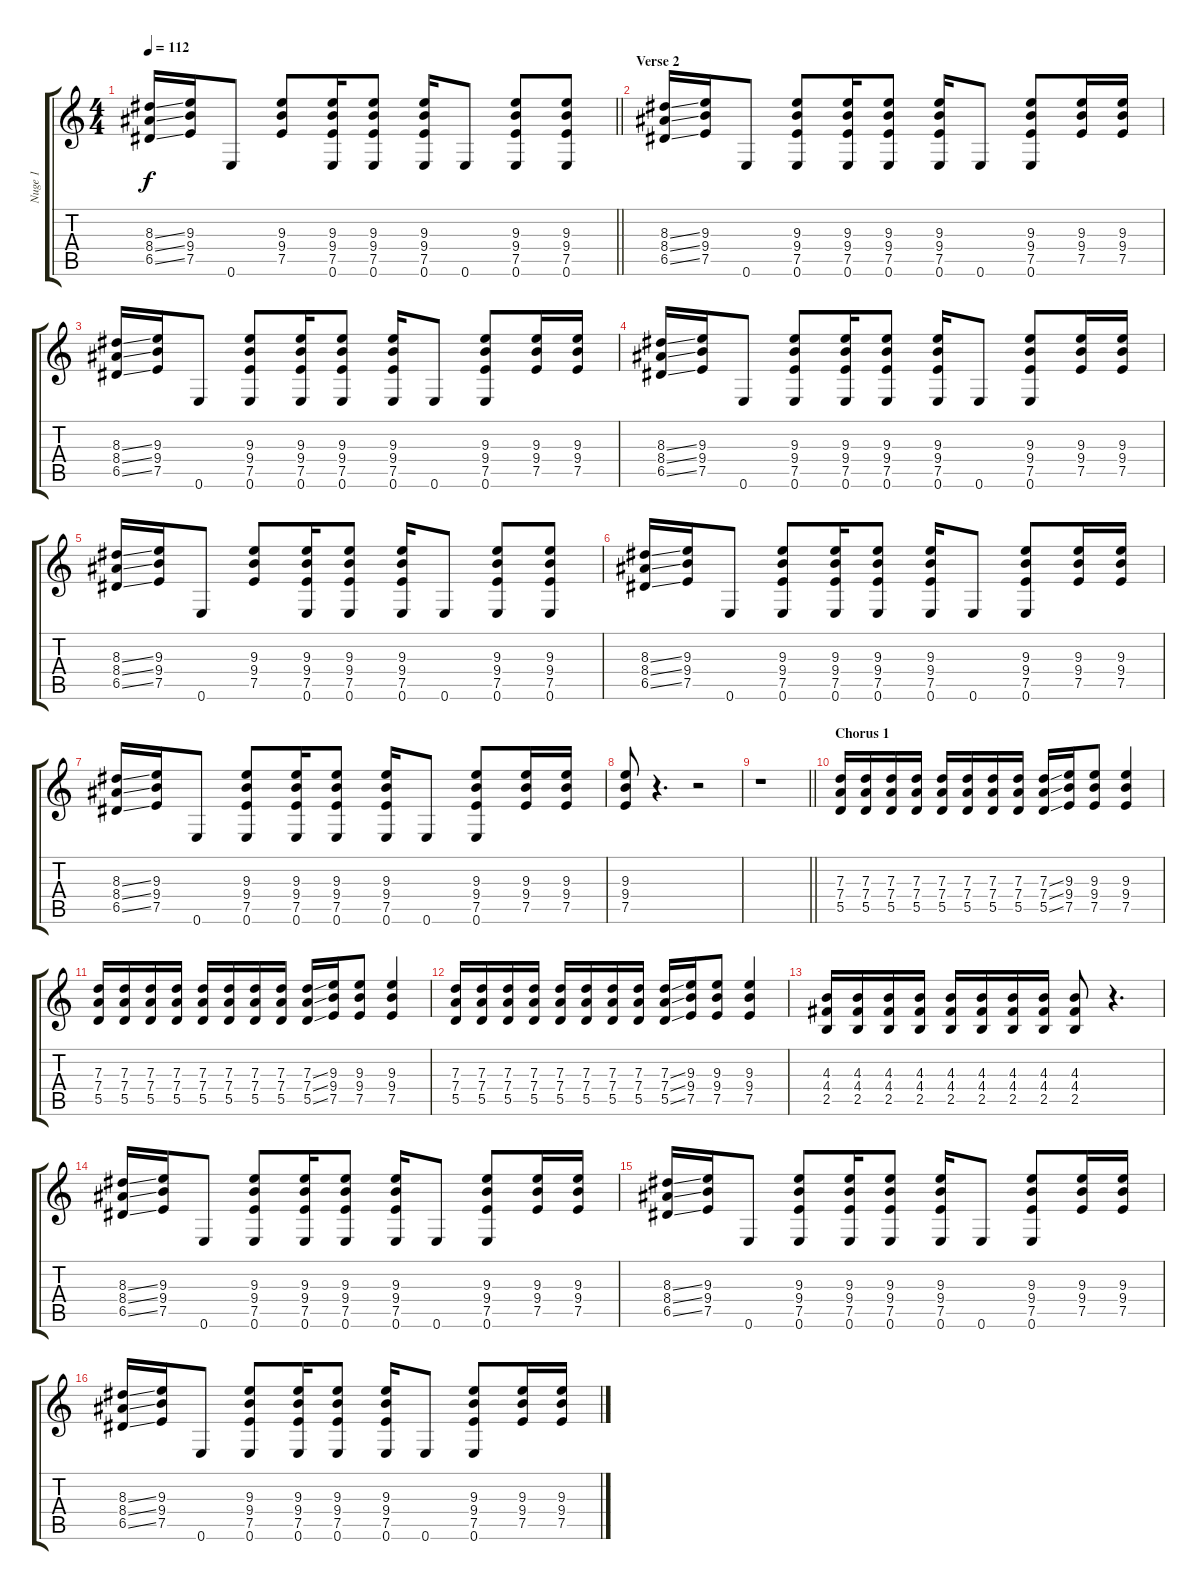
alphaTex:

\track ("Nuge 1" "Nuge 1") {instrument overdrivenguitar}
\staff {score tabs}
\tuning (E4 B3 G3 D3 A2 E2) {hide}
\ts (4 4)
\tempo 112
\clef g2
\barLineRight lightlight
\ks c
(8.3{ss} 8.4{ss} 6.5{ss}).16{dy f} (9.3 9.4 7.5).16 0.6.8 (9.3 9.4 7.5).8 (9.3 9.4 7.5 0.6).16 (9.3 9.4 7.5 0.6).8 (9.3 9.4 7.5 0.6).16 0.6.8 (9.3 9.4 7.5 0.6).8 (9.3 9.4 7.5 0.6).8 |
\section ("" "Verse 2")
(8.3{ss} 8.4{ss} 6.5{ss}).16 (9.3 9.4 7.5).16 0.6.8 (9.3 9.4 7.5 0.6).8 (9.3 9.4 7.5 0.6).16 (9.3 9.4 7.5 0.6).8 (9.3 9.4 7.5 0.6).16 0.6.8 (9.3 9.4 7.5 0.6).8 (9.3 9.4 7.5).16 (9.3 9.4 7.5).16 |
(8.3{ss} 8.4{ss} 6.5{ss}).16 (9.3 9.4 7.5).16 0.6.8 (9.3 9.4 7.5 0.6).8 (9.3 9.4 7.5 0.6).16 (9.3 9.4 7.5 0.6).8 (9.3 9.4 7.5 0.6).16 0.6.8 (9.3 9.4 7.5 0.6).8 (9.3 9.4 7.5).16 (9.3 9.4 7.5).16 |
(8.3{ss} 8.4{ss} 6.5{ss}).16 (9.3 9.4 7.5).16 0.6.8 (9.3 9.4 7.5 0.6).8 (9.3 9.4 7.5 0.6).16 (9.3 9.4 7.5 0.6).8 (9.3 9.4 7.5 0.6).16 0.6.8 (9.3 9.4 7.5 0.6).8 (9.3 9.4 7.5).16 (9.3 9.4 7.5).16 |
(8.3{ss} 8.4{ss} 6.5{ss}).16 (9.3 9.4 7.5).16 0.6.8 (9.3 9.4 7.5).8 (9.3 9.4 7.5 0.6).16 (9.3 9.4 7.5 0.6).8 (9.3 9.4 7.5 0.6).16 0.6.8 (9.3 9.4 7.5 0.6).8 (9.3 9.4 7.5 0.6).8 |
(8.3{ss} 8.4{ss} 6.5{ss}).16 (9.3 9.4 7.5).16 0.6.8 (9.3 9.4 7.5 0.6).8 (9.3 9.4 7.5 0.6).16 (9.3 9.4 7.5 0.6).8 (9.3 9.4 7.5 0.6).16 0.6.8 (9.3 9.4 7.5 0.6).8 (9.3 9.4 7.5).16 (9.3 9.4 7.5).16 |
(8.3{ss} 8.4{ss} 6.5{ss}).16 (9.3 9.4 7.5).16 0.6.8 (9.3 9.4 7.5 0.6).8 (9.3 9.4 7.5 0.6).16 (9.3 9.4 7.5 0.6).8 (9.3 9.4 7.5 0.6).16 0.6.8 (9.3 9.4 7.5 0.6).8 (9.3 9.4 7.5).16 (9.3 9.4 7.5).16 |
(9.3 9.4 7.5).8 r.4{d} r.2 |
\barLineRight lightlight
r.1 |
\section ("" "Chorus 1")
(7.3 7.4 5.5).16 (7.3 7.4 5.5).16 (7.3 7.4 5.5).16 (7.3 7.4 5.5).16 (7.3 7.4 5.5).16 (7.3 7.4 5.5).16 (7.3 7.4 5.5).16 (7.3 7.4 5.5).16 (7.3{ss} 7.4{ss} 5.5{ss}).16 (9.3 9.4 7.5).16 (9.3 9.4 7.5).8 (9.3 9.4 7.5).4 |
(7.3 7.4 5.5).16 (7.3 7.4 5.5).16 (7.3 7.4 5.5).16 (7.3 7.4 5.5).16 (7.3 7.4 5.5).16 (7.3 7.4 5.5).16 (7.3 7.4 5.5).16 (7.3 7.4 5.5).16 (7.3{ss} 7.4{ss} 5.5{ss}).16 (9.3 9.4 7.5).16 (9.3 9.4 7.5).8 (9.3 9.4 7.5).4 |
(7.3 7.4 5.5).16 (7.3 7.4 5.5).16 (7.3 7.4 5.5).16 (7.3 7.4 5.5).16 (7.3 7.4 5.5).16 (7.3 7.4 5.5).16 (7.3 7.4 5.5).16 (7.3 7.4 5.5).16 (7.3{ss} 7.4{ss} 5.5{ss}).16 (9.3 9.4 7.5).16 (9.3 9.4 7.5).8 (9.3 9.4 7.5).4 |
(4.3 4.4 2.5).16 (4.3 4.4 2.5).16 (4.3 4.4 2.5).16 (4.3 4.4 2.5).16 (4.3 4.4 2.5).16 (4.3 4.4 2.5).16 (4.3 4.4 2.5).16 (4.3 4.4 2.5).16 (4.3 4.4 2.5).8 r.4{d} |
(8.3{ss} 8.4{ss} 6.5{ss}).16 (9.3 9.4 7.5).16 0.6.8 (9.3 9.4 7.5 0.6).8 (9.3 9.4 7.5 0.6).16 (9.3 9.4 7.5 0.6).8 (9.3 9.4 7.5 0.6).16 0.6.8 (9.3 9.4 7.5 0.6).8 (9.3 9.4 7.5).16 (9.3 9.4 7.5).16 |
(8.3{ss} 8.4{ss} 6.5{ss}).16 (9.3 9.4 7.5).16 0.6.8 (9.3 9.4 7.5 0.6).8 (9.3 9.4 7.5 0.6).16 (9.3 9.4 7.5 0.6).8 (9.3 9.4 7.5 0.6).16 0.6.8 (9.3 9.4 7.5 0.6).8 (9.3 9.4 7.5).16 (9.3 9.4 7.5).16 |
(8.3{ss} 8.4{ss} 6.5{ss}).16 (9.3 9.4 7.5).16 0.6.8 (9.3 9.4 7.5 0.6).8 (9.3 9.4 7.5 0.6).16 (9.3 9.4 7.5 0.6).8 (9.3 9.4 7.5 0.6).16 0.6.8 (9.3 9.4 7.5 0.6).8 (9.3 9.4 7.5).16 (9.3 9.4 7.5).16
